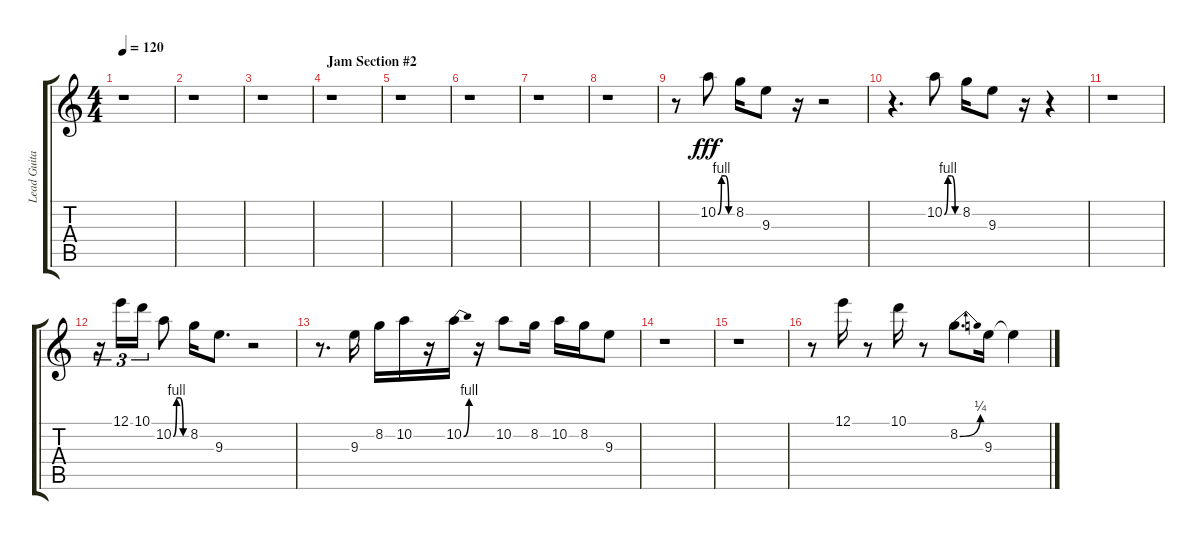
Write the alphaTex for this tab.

\track ("Lead Guitar" "Lead Guita") {instrument distortionguitar}
\staff {score tabs}
\tuning (E4 B3 G3 D3 A2 E2) {hide}
\ts (4 4)
\tempo 120
\clef g2
\ks c
r.1{dy ppp} |
r.1 |
r.1 |
\section ("" "Jam Section #2")
r.1 |
r.1 |
r.1 |
r.1 |
r.1 |
r.8 10.2{be (custom 0 0 15 4 30 4 45 0 60 0)}.8{dy fff} 8.2.16 9.3.8 r.16 r.2 |
r.4{d} 10.2{be (custom 0 0 15 4 30 4 45 0 60 0)}.8 8.2.16 9.3.8 r.16 r.4 |
r.1 |
r.16{tu (3 2)} 12.1.16{tu (3 2)} 10.1.16{tu (3 2)} 10.2{be (custom 0 0 15 4 30 4 45 0 60 0)}.8 8.2.16 9.3.8{d} r.2 |
r.8{d} 9.3.16 8.2.16 10.2.16 r.16 10.2{be (bend 0 0 60 4)}.16 r.16 10.2.8 8.2.16 10.2.16 8.2.16 9.3.8 |
r.1 |
r.1 |
r.8 12.1.16 r.8 10.1.16 r.8 8.2{be (bend 0 0 60 1)}.8{d} 9.3.16 9.3{t}.4
